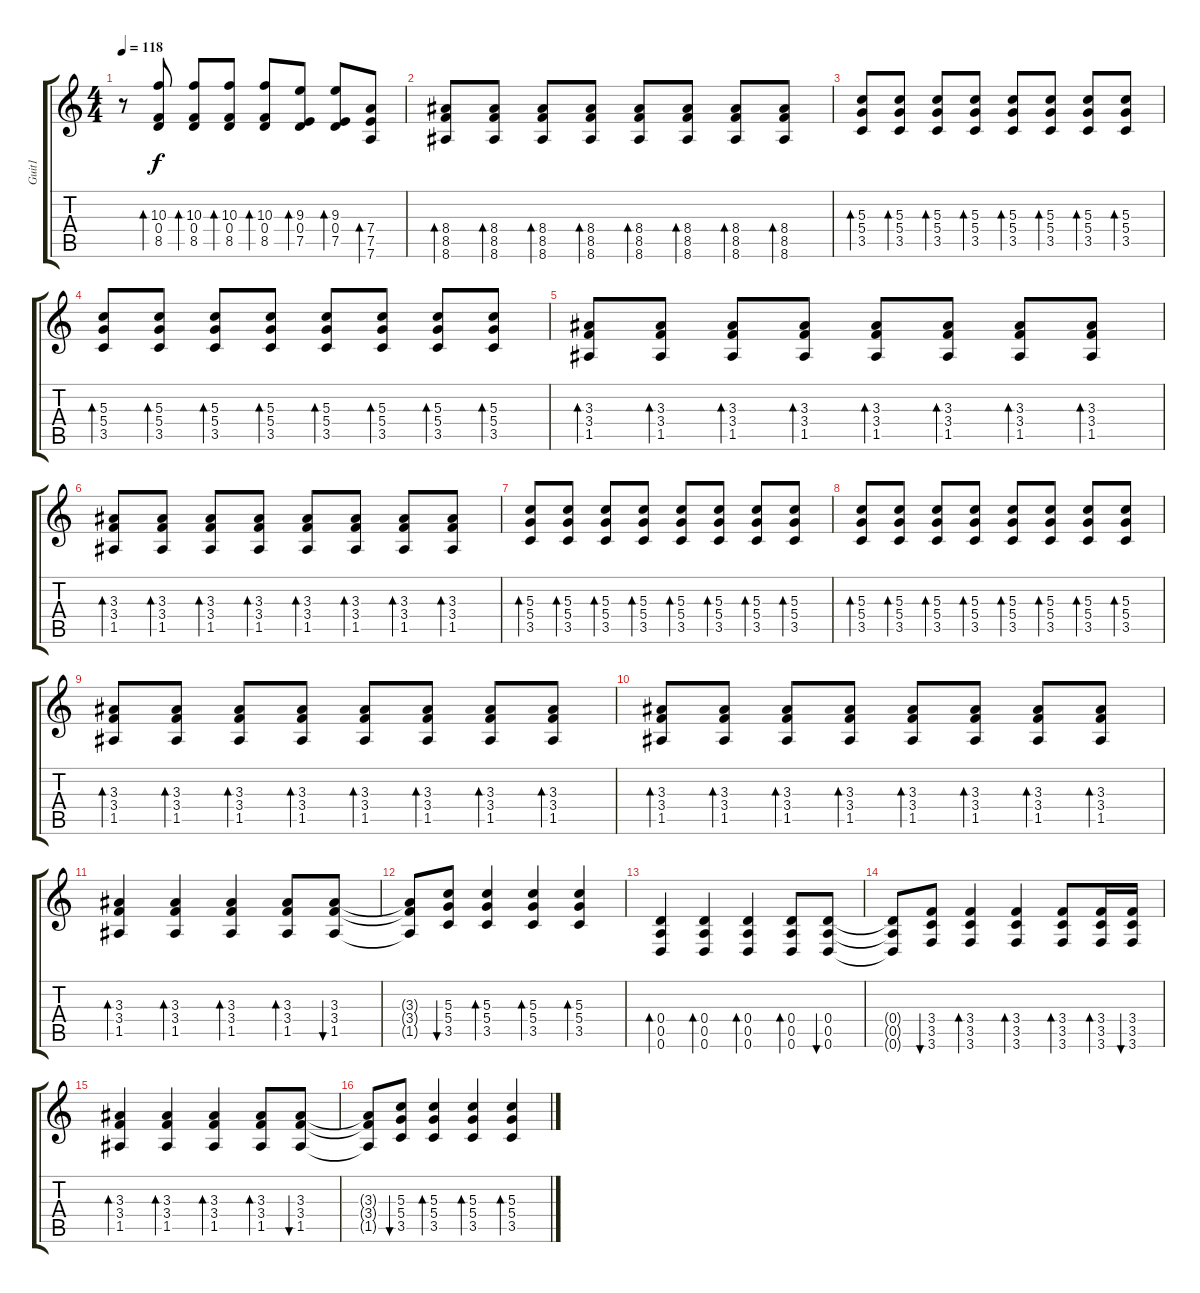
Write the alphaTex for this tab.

\track ("Guit1" "Guit1") {instrument electricguitarjazz}
\staff {score tabs}
\tuning (E4 B3 G3 D3 A2 D2) {hide}
\ts (4 4)
\tempo 118
\clef g2
\ks c
r.8{dy f} (10.3 0.4 8.5).8{bd 60} (10.3 0.4 8.5).8{bd 60} (10.3 0.4 8.5).8{bd 60} (10.3 0.4 8.5).8{bd 60} (9.3 0.4 7.5).8{bd 60} (9.3 0.4 7.5).8{bd 60} (7.4 7.5 7.6).8{bd 60} |
(8.4 8.5 8.6).8{bd 60} (8.4 8.5 8.6).8{bd 60} (8.4 8.5 8.6).8{bd 60} (8.4 8.5 8.6).8{bd 60} (8.4 8.5 8.6).8{bd 60} (8.4 8.5 8.6).8{bd 60} (8.4 8.5 8.6).8{bd 60} (8.4 8.5 8.6).8{bd 60} |
(5.3 5.4 3.5).8{bd 60} (5.3 5.4 3.5).8{bd 60} (5.3 5.4 3.5).8{bd 60} (5.3 5.4 3.5).8{bd 60} (5.3 5.4 3.5).8{bd 60} (5.3 5.4 3.5).8{bd 60} (5.3 5.4 3.5).8{bd 60} (5.3 5.4 3.5).8{bd 60} |
(5.3 5.4 3.5).8{bd 60} (5.3 5.4 3.5).8{bd 60} (5.3 5.4 3.5).8{bd 60} (5.3 5.4 3.5).8{bd 60} (5.3 5.4 3.5).8{bd 60} (5.3 5.4 3.5).8{bd 60} (5.3 5.4 3.5).8{bd 60} (5.3 5.4 3.5).8{bd 60} |
(3.3 3.4 1.5).8{bd 60} (3.3 3.4 1.5).8{bd 60} (3.3 3.4 1.5).8{bd 60} (3.3 3.4 1.5).8{bd 60} (3.3 3.4 1.5).8{bd 60} (3.3 3.4 1.5).8{bd 60} (3.3 3.4 1.5).8{bd 60} (3.3 3.4 1.5).8{bd 60} |
(3.3 3.4 1.5).8{bd 60} (3.3 3.4 1.5).8{bd 60} (3.3 3.4 1.5).8{bd 60} (3.3 3.4 1.5).8{bd 60} (3.3 3.4 1.5).8{bd 60} (3.3 3.4 1.5).8{bd 60} (3.3 3.4 1.5).8{bd 60} (3.3 3.4 1.5).8{bd 60} |
(5.3 5.4 3.5).8{bd 60} (5.3 5.4 3.5).8{bd 60} (5.3 5.4 3.5).8{bd 60} (5.3 5.4 3.5).8{bd 60} (5.3 5.4 3.5).8{bd 60} (5.3 5.4 3.5).8{bd 60} (5.3 5.4 3.5).8{bd 60} (5.3 5.4 3.5).8{bd 60} |
(5.3 5.4 3.5).8{bd 60} (5.3 5.4 3.5).8{bd 60} (5.3 5.4 3.5).8{bd 60} (5.3 5.4 3.5).8{bd 60} (5.3 5.4 3.5).8{bd 60} (5.3 5.4 3.5).8{bd 60} (5.3 5.4 3.5).8{bd 60} (5.3 5.4 3.5).8{bd 60} |
(3.3 3.4 1.5).8{bd 60} (3.3 3.4 1.5).8{bd 60} (3.3 3.4 1.5).8{bd 60} (3.3 3.4 1.5).8{bd 60} (3.3 3.4 1.5).8{bd 60} (3.3 3.4 1.5).8{bd 60} (3.3 3.4 1.5).8{bd 60} (3.3 3.4 1.5).8{bd 60} |
(3.3 3.4 1.5).8{bd 60} (3.3 3.4 1.5).8{bd 60} (3.3 3.4 1.5).8{bd 60} (3.3 3.4 1.5).8{bd 60} (3.3 3.4 1.5).8{bd 60} (3.3 3.4 1.5).8{bd 60} (3.3 3.4 1.5).8{bd 60} (3.3 3.4 1.5).8{bd 60} |
(3.3 3.4 1.5).4{bd 60} (3.3 3.4 1.5).4{bd 60} (3.3 3.4 1.5).4{bd 60} (3.3 3.4 1.5).8{bd 60} (3.3 3.4 1.5).8{bu 60} |
(3.3{t} 3.4{t} 1.5{t}).8 (5.3 5.4 3.5).8{bu 60} (5.3 5.4 3.5).4{bd 60} (5.3 5.4 3.5).4{bd 60} (5.3 5.4 3.5).4{bd 60} |
(0.4 0.5 0.6).4{bd 60} (0.4 0.5 0.6).4{bd 60} (0.4 0.5 0.6).4{bd 60} (0.4 0.5 0.6).8{bd 60} (0.4 0.5 0.6).8{bu 60} |
(0.4{t} 0.5{t} 0.6{t}).8 (3.4 3.5 3.6).8{bu 60} (3.4 3.5 3.6).4{bd 60} (3.4 3.5 3.6).4{bd 60} (3.4 3.5 3.6).8{bd 60} (3.4 3.5 3.6).16{bd 60} (3.4 3.5 3.6).16{bu 60} |
(3.3 3.4 1.5).4{bd 60} (3.3 3.4 1.5).4{bd 60} (3.3 3.4 1.5).4{bd 60} (3.3 3.4 1.5).8{bd 60} (3.3 3.4 1.5).8{bu 60} |
(3.3{t} 3.4{t} 1.5{t}).8 (5.3 5.4 3.5).8{bu 60} (5.3 5.4 3.5).4{bd 60} (5.3 5.4 3.5).4{bd 60} (5.3 5.4 3.5).4{bd 60}
